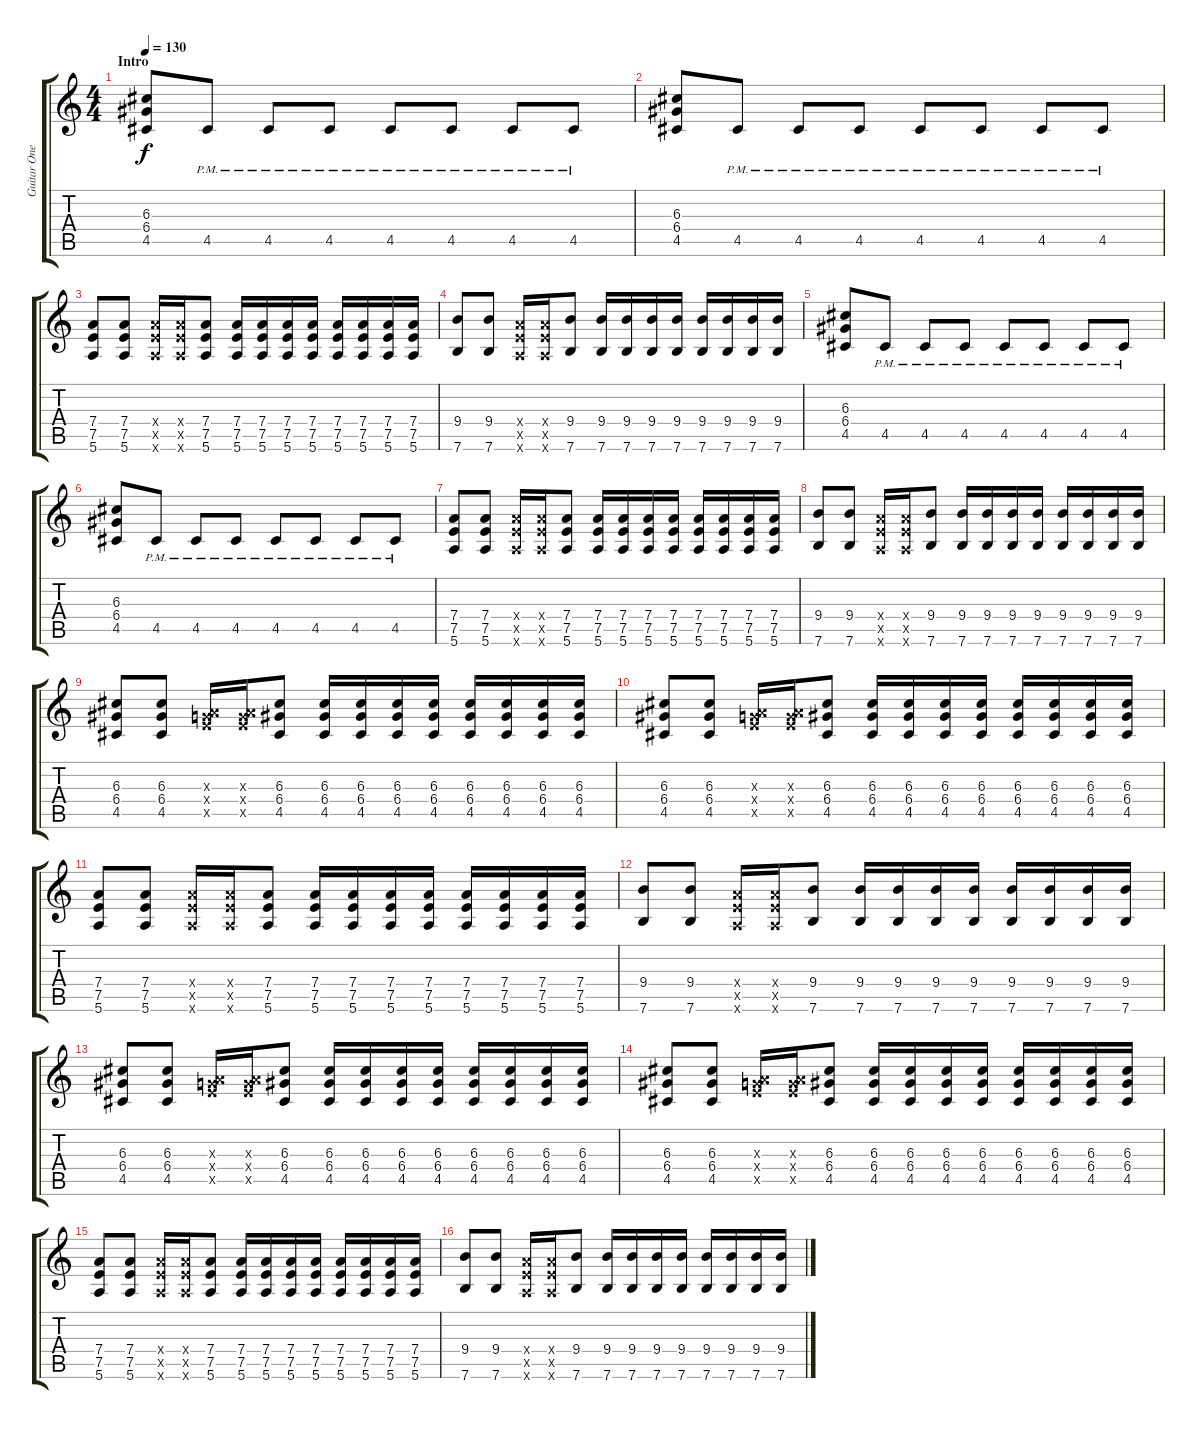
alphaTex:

\track ("Guitar One" "Guitar One") {instrument distortionguitar}
\staff {score tabs}
\tuning (E4 B3 G3 D3 A2 E2) {hide}
\ts (4 4)
\section ("" "Intro")
\tempo 130
\clef g2
\ks c
(6.3 6.4 4.5).8{dy f instrument distortionguitar} 4.5{pm}.8 4.5{pm}.8 4.5{pm}.8 4.5{pm}.8 4.5{pm}.8 4.5{pm}.8 4.5{pm}.8 |
(6.3 6.4 4.5).8 4.5{pm}.8 4.5{pm}.8 4.5{pm}.8 4.5{pm}.8 4.5{pm}.8 4.5{pm}.8 4.5{pm}.8 |
(7.4 7.5 5.6).8 (7.4 7.5 5.6).8 (7.4{x} 7.5{x} 5.6{x}).16 (7.4{x} 7.5{x} 5.6{x}).16 (7.4 7.5 5.6).8 (7.4 7.5 5.6).16 (7.4 7.5 5.6).16 (7.4 7.5 5.6).16 (7.4 7.5 5.6).16 (7.4 7.5 5.6).16 (7.4 7.5 5.6).16 (7.4 7.5 5.6).16 (7.4 7.5 5.6).16 |
(9.4 7.6).8 (9.4 7.6).8 (7.4{x} 7.5{x} 5.6{x}).16 (7.4{x} 7.5{x} 5.6{x}).16 (9.4 7.6).8 (9.4 7.6).16 (9.4 7.6).16 (9.4 7.6).16 (9.4 7.6).16 (9.4 7.6).16 (9.4 7.6).16 (9.4 7.6).16 (9.4 7.6).16 |
(6.3 6.4 4.5).8 4.5{pm}.8 4.5{pm}.8 4.5{pm}.8 4.5{pm}.8 4.5{pm}.8 4.5{pm}.8 4.5{pm}.8 |
(6.3 6.4 4.5).8 4.5{pm}.8 4.5{pm}.8 4.5{pm}.8 4.5{pm}.8 4.5{pm}.8 4.5{pm}.8 4.5{pm}.8 |
(7.4 7.5 5.6).8 (7.4 7.5 5.6).8 (7.4{x} 7.5{x} 5.6{x}).16 (7.4{x} 7.5{x} 5.6{x}).16 (7.4 7.5 5.6).8 (7.4 7.5 5.6).16 (7.4 7.5 5.6).16 (7.4 7.5 5.6).16 (7.4 7.5 5.6).16 (7.4 7.5 5.6).16 (7.4 7.5 5.6).16 (7.4 7.5 5.6).16 (7.4 7.5 5.6).16 |
(9.4 7.6).8 (9.4 7.6).8 (7.4{x} 7.5{x} 5.6{x}).16 (7.4{x} 7.5{x} 5.6{x}).16 (9.4 7.6).8 (9.4 7.6).16 (9.4 7.6).16 (9.4 7.6).16 (9.4 7.6).16 (9.4 7.6).16 (9.4 7.6).16 (9.4 7.6).16 (9.4 7.6).16 |
(6.3 6.4 4.5).8 (6.3 6.4 4.5).8 (0.3{x} 7.4{x} 7.5{x}).16 (0.3{x} 7.4{x} 7.5{x}).16 (6.3 6.4 4.5).8 (6.3 6.4 4.5).16 (6.3 6.4 4.5).16 (6.3 6.4 4.5).16 (6.3 6.4 4.5).16 (6.3 6.4 4.5).16 (6.3 6.4 4.5).16 (6.3 6.4 4.5).16 (6.3 6.4 4.5).16 |
(6.3 6.4 4.5).8 (6.3 6.4 4.5).8 (0.3{x} 7.4{x} 7.5{x}).16 (0.3{x} 7.4{x} 7.5{x}).16 (6.3 6.4 4.5).8 (6.3 6.4 4.5).16 (6.3 6.4 4.5).16 (6.3 6.4 4.5).16 (6.3 6.4 4.5).16 (6.3 6.4 4.5).16 (6.3 6.4 4.5).16 (6.3 6.4 4.5).16 (6.3 6.4 4.5).16 |
(7.4 7.5 5.6).8 (7.4 7.5 5.6).8 (7.4{x} 7.5{x} 5.6{x}).16 (7.4{x} 7.5{x} 5.6{x}).16 (7.4 7.5 5.6).8 (7.4 7.5 5.6).16 (7.4 7.5 5.6).16 (7.4 7.5 5.6).16 (7.4 7.5 5.6).16 (7.4 7.5 5.6).16 (7.4 7.5 5.6).16 (7.4 7.5 5.6).16 (7.4 7.5 5.6).16 |
(9.4 7.6).8 (9.4 7.6).8 (7.4{x} 7.5{x} 5.6{x}).16 (7.4{x} 7.5{x} 5.6{x}).16 (9.4 7.6).8 (9.4 7.6).16 (9.4 7.6).16 (9.4 7.6).16 (9.4 7.6).16 (9.4 7.6).16 (9.4 7.6).16 (9.4 7.6).16 (9.4 7.6).16 |
(6.3 6.4 4.5).8 (6.3 6.4 4.5).8 (0.3{x} 7.4{x} 7.5{x}).16 (0.3{x} 7.4{x} 7.5{x}).16 (6.3 6.4 4.5).8 (6.3 6.4 4.5).16 (6.3 6.4 4.5).16 (6.3 6.4 4.5).16 (6.3 6.4 4.5).16 (6.3 6.4 4.5).16 (6.3 6.4 4.5).16 (6.3 6.4 4.5).16 (6.3 6.4 4.5).16 |
(6.3 6.4 4.5).8 (6.3 6.4 4.5).8 (0.3{x} 7.4{x} 7.5{x}).16 (0.3{x} 7.4{x} 7.5{x}).16 (6.3 6.4 4.5).8 (6.3 6.4 4.5).16 (6.3 6.4 4.5).16 (6.3 6.4 4.5).16 (6.3 6.4 4.5).16 (6.3 6.4 4.5).16 (6.3 6.4 4.5).16 (6.3 6.4 4.5).16 (6.3 6.4 4.5).16 |
(7.4 7.5 5.6).8 (7.4 7.5 5.6).8 (7.4{x} 7.5{x} 5.6{x}).16 (7.4{x} 7.5{x} 5.6{x}).16 (7.4 7.5 5.6).8 (7.4 7.5 5.6).16 (7.4 7.5 5.6).16 (7.4 7.5 5.6).16 (7.4 7.5 5.6).16 (7.4 7.5 5.6).16 (7.4 7.5 5.6).16 (7.4 7.5 5.6).16 (7.4 7.5 5.6).16 |
(9.4 7.6).8 (9.4 7.6).8 (7.4{x} 7.5{x} 5.6{x}).16 (7.4{x} 7.5{x} 5.6{x}).16 (9.4 7.6).8 (9.4 7.6).16 (9.4 7.6).16 (9.4 7.6).16 (9.4 7.6).16 (9.4 7.6).16 (9.4 7.6).16 (9.4 7.6).16 (9.4 7.6).16
